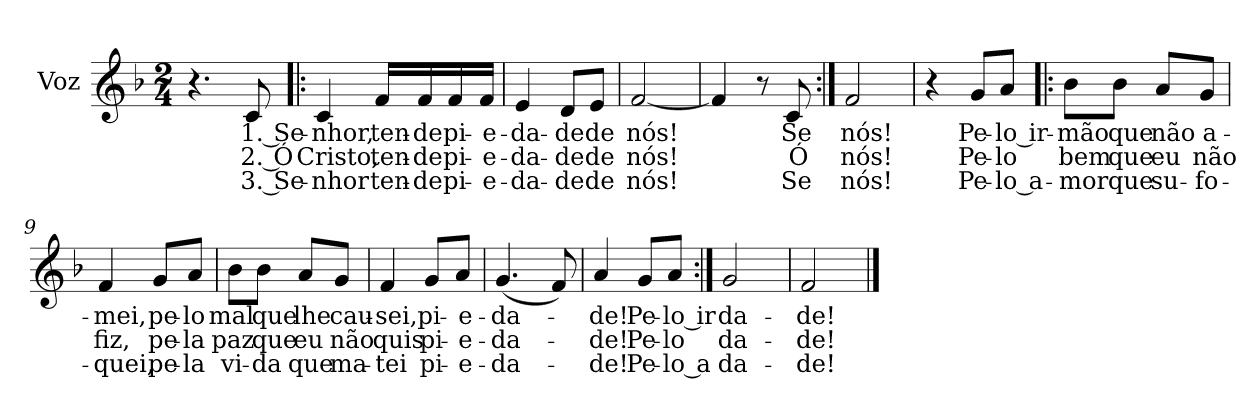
**kern	**text	**text	**text
*part1	*part1	*part1	*part1
*staff1	*staff1	*staff1	*staff1
*I"Voz	*	*	*
*I'Vo.	*	*	*
*clefG2	*	*	*
*k[b-]	*	*	*
*M2/4	*	*	*
*MM80	*	*	*
=1	=1	=1	=1
4.r	.	.	.
!	!LO:LY:b	!LO:LY:b	!LO:LY:b
8c/	1. Se-	2. Ó	3. Se-
=2!|:	=2!|:	=2!|:	=2!|:
!	!LO:LY:b	!LO:LY:b	!LO:LY:b
4c/	-nhor,	Cristo,	-nhor
!	!LO:LY:b	!LO:LY:b	!LO:LY:b
16f/LL	ten-	ten-	ten-
!	!LO:LY:b	!LO:LY:b	!LO:LY:b
16f/	-de	-de	-de
!	!LO:LY:b	!LO:LY:b	!LO:LY:b
16f/	pi-	pi-	pi-
!	!LO:LY:b	!LO:LY:b	!LO:LY:b
16f/JJ	-e-	-e-	-e-
=3	=3	=3	=3
!	!LO:LY:b	!LO:LY:b	!LO:LY:b
4e/	-da-	-da-	-da-
!	!LO:LY:b	!LO:LY:b	!LO:LY:b
8d/L	de	-de	-de
!	!LO:LY:b	!LO:LY:b	!LO:LY:b
8e/J	de	de	de
=4	=4	=4	=4
!	!LO:LY:b	!LO:LY:b	!LO:LY:b
[2f/	nós!	nós!	nós!
=5	=5	=5	=5
4f/]	.	.	.
8r	.	.	.
!	!LO:LY:b	!LO:LY:b	!LO:LY:b
8c/	Se	Ó	Se
=6:|!	=6:|!	=6:|!	=6:|!
!	!LO:LY:b	!LO:LY:b	!LO:LY:b
2f/	nós!	nós!	nós!
!!LO:LB:g=z
=7	=7	=7	=7
4r	.	.	.
!	!LO:LY:b	!LO:LY:b	!LO:LY:b
8g/L	Pe-	Pe-	Pe-
!	!LO:LY:b	!LO:LY:b	!LO:LY:b
8a/J	-lo ir-	-lo	-lo a-
=8!|:	=8!|:	=8!|:	=8!|:
!	!LO:LY:b	!LO:LY:b	!LO:LY:b
8b-\L	-mão	bem	-mor
!	!LO:LY:b	!LO:LY:b	!LO:LY:b
8b-\J	que	que	que
!	!LO:LY:b	!LO:LY:b	!LO:LY:b
8a/L	não	eu	su-
!	!LO:LY:b	!LO:LY:b	!LO:LY:b
8g/J	a-	não	-fo-
=9	=9	=9	=9
!	!LO:LY:b	!LO:LY:b	!LO:LY:b
4f/	-mei,	fiz,	-quei,
!	!LO:LY:b	!LO:LY:b	!LO:LY:b
8g/L	pe-	pe-	pe-
!	!LO:LY:b	!LO:LY:b	!LO:LY:b
8a/J	-lo	-la	-la
=10	=10	=10	=10
!	!LO:LY:b	!LO:LY:b	!LO:LY:b
8b-\L	mal	paz	vi-
!	!LO:LY:b	!LO:LY:b	!LO:LY:b
8b-\J	que	que	-da
!	!LO:LY:b	!LO:LY:b	!LO:LY:b
8a/L	lhe	eu	que
!	!LO:LY:b	!LO:LY:b	!LO:LY:b
8g/J	cau-	não	ma-
!!LO:LB:g=z
=11	=11	=11	=11
!	!LO:LY:b	!LO:LY:b	!LO:LY:b
4f/	-sei,	quis	-tei
!	!LO:LY:b	!LO:LY:b	!LO:LY:b
8g/L	pi-	pi-	pi-
!	!LO:LY:b	!LO:LY:b	!LO:LY:b
8a/J	-e-	-e-	-e-
=12	=12	=12	=12
!	!LO:LY:b	!LO:LY:b	!LO:LY:b
(<4.g/	-da-	-da-	-da-
8f/)	.	.	.
=13	=13	=13	=13
!	!LO:LY:b	!LO:LY:b	!LO:LY:b
4a/	-de!	-de!	-de!
!	!LO:LY:b	!LO:LY:b	!LO:LY:b
8g/L	Pe-	Pe-	Pe-
!	!LO:LY:b	!LO:LY:b	!LO:LY:b
8a/J	-lo ir	-lo	-lo a
=14:|!	=14:|!	=14:|!	=14:|!
!	!LO:LY:b	!LO:LY:b	!LO:LY:b
2g/	da-	da-	da-
=15	=15	=15	=15
!	!LO:LY:b	!LO:LY:b	!LO:LY:b
2f/	-de!	-de!	-de!
==	==	==	==
*-	*-	*-	*-
